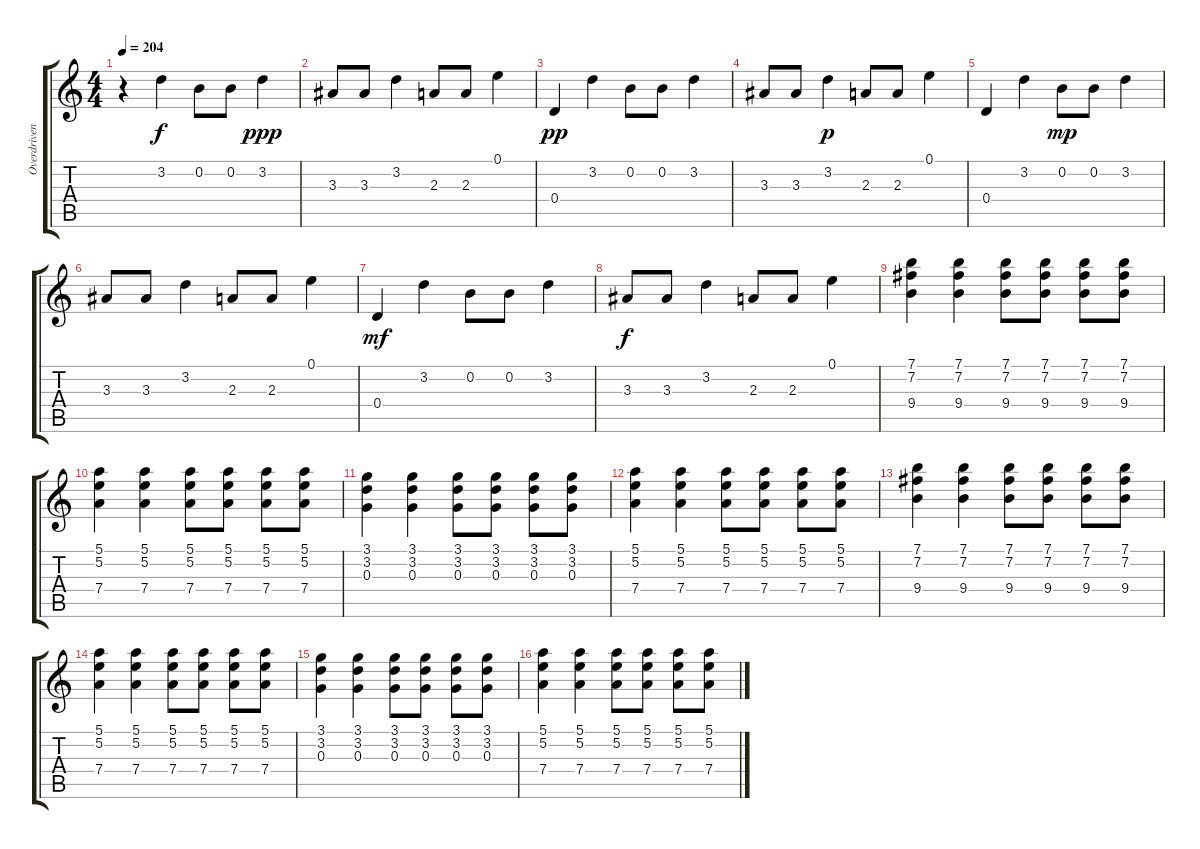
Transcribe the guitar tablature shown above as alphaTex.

\track ("Overdriven Guitar" "Overdriven") {instrument overdrivenguitar}
\staff {score tabs}
\tuning (E4 B3 G3 D3 A2 E2) {hide}
\ts (4 4)
\tempo 204
\clef g2
\ks c
r.4{dy f} 3.2.4 0.2.8 0.2.8 3.2.4{dy ppp} |
3.3.8 3.3.8 3.2.4 2.3.8 2.3.8 0.1.4 |
0.4.4{dy pp} 3.2.4 0.2.8 0.2.8 3.2.4 |
3.3.8 3.3.8 3.2.4{dy p} 2.3.8 2.3.8 0.1.4 |
0.4.4 3.2.4 0.2.8{dy mp} 0.2.8 3.2.4 |
3.3.8 3.3.8 3.2.4 2.3.8 2.3.8 0.1.4 |
0.4.4{dy mf} 3.2.4 0.2.8 0.2.8 3.2.4 |
3.3.8{dy f} 3.3.8 3.2.4 2.3.8 2.3.8 0.1.4 |
(7.1 7.2 9.4).4 (7.1 7.2 9.4).4 (7.1 7.2 9.4).8 (7.1 7.2 9.4).8 (7.1 7.2 9.4).8 (7.1 7.2 9.4).8 |
(5.1 5.2 7.4).4 (5.1 5.2 7.4).4 (5.1 5.2 7.4).8 (5.1 5.2 7.4).8 (5.1 5.2 7.4).8 (5.1 5.2 7.4).8 |
(3.1 3.2 0.3).4 (3.1 3.2 0.3).4 (3.1 3.2 0.3).8 (3.1 3.2 0.3).8 (3.1 3.2 0.3).8 (3.1 3.2 0.3).8 |
(5.1 5.2 7.4).4 (5.1 5.2 7.4).4 (5.1 5.2 7.4).8 (5.1 5.2 7.4).8 (5.1 5.2 7.4).8 (5.1 5.2 7.4).8 |
(7.1 7.2 9.4).4 (7.1 7.2 9.4).4 (7.1 7.2 9.4).8 (7.1 7.2 9.4).8 (7.1 7.2 9.4).8 (7.1 7.2 9.4).8 |
(5.1 5.2 7.4).4 (5.1 5.2 7.4).4 (5.1 5.2 7.4).8 (5.1 5.2 7.4).8 (5.1 5.2 7.4).8 (5.1 5.2 7.4).8 |
(3.1 3.2 0.3).4 (3.1 3.2 0.3).4 (3.1 3.2 0.3).8 (3.1 3.2 0.3).8 (3.1 3.2 0.3).8 (3.1 3.2 0.3).8 |
(5.1 5.2 7.4).4 (5.1 5.2 7.4).4 (5.1 5.2 7.4).8 (5.1 5.2 7.4).8 (5.1 5.2 7.4).8 (5.1 5.2 7.4).8
